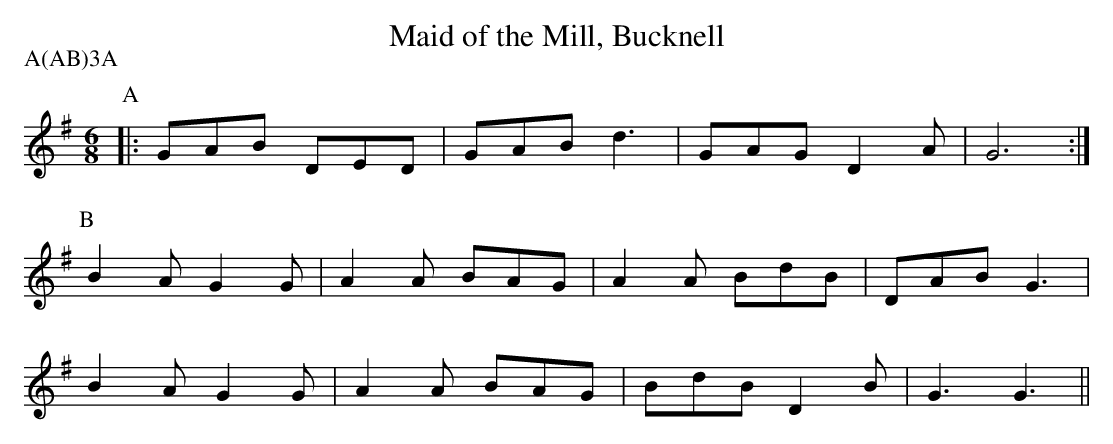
X:1
T:Maid of the Mill, Bucknell
M:6/8
L:1/8
P:A(AB)3A
K:G
P:A
|:GAB DED|GAB d3 |GAG D2A|G6:|
P:B
  B2A G2G|A2A BAG|A2A BdB|DAB G3|
  B2A G2G|A2A BAG|BdB D2B|G3  G3||
